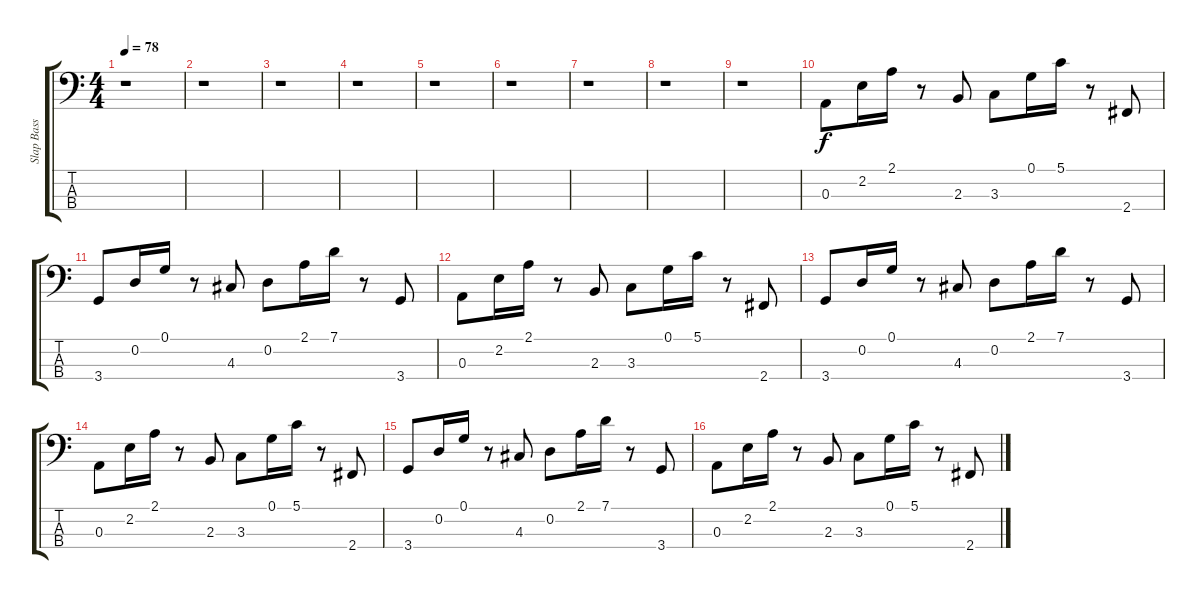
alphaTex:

\track ("Slap Bass" "Slap Bass") {instrument slapbass1}
\staff {score tabs}
\tuning (G2 D2 A1 E1) {hide}
\ts (4 4)
\tempo 78
\clef f4
\ks c
r.1{dy f instrument slapbass1} |
r.1 |
r.1 |
r.1 |
r.1 |
r.1 |
r.1 |
r.1 |
r.1 |
0.3.8 2.2.16 2.1.16 r.8 2.3.8 3.3.8 0.1.16 5.1.16 r.8 2.4.8 |
3.4.8 0.2.16 0.1.16 r.8 4.3.8 0.2.8 2.1.16 7.1.16 r.8 3.4.8 |
0.3.8 2.2.16 2.1.16 r.8 2.3.8 3.3.8 0.1.16 5.1.16 r.8 2.4.8 |
3.4.8 0.2.16 0.1.16 r.8 4.3.8 0.2.8 2.1.16 7.1.16 r.8 3.4.8 |
0.3.8 2.2.16 2.1.16 r.8 2.3.8 3.3.8 0.1.16 5.1.16 r.8 2.4.8 |
3.4.8 0.2.16 0.1.16 r.8 4.3.8 0.2.8 2.1.16 7.1.16 r.8 3.4.8 |
0.3.8 2.2.16 2.1.16 r.8 2.3.8 3.3.8 0.1.16 5.1.16 r.8 2.4.8
